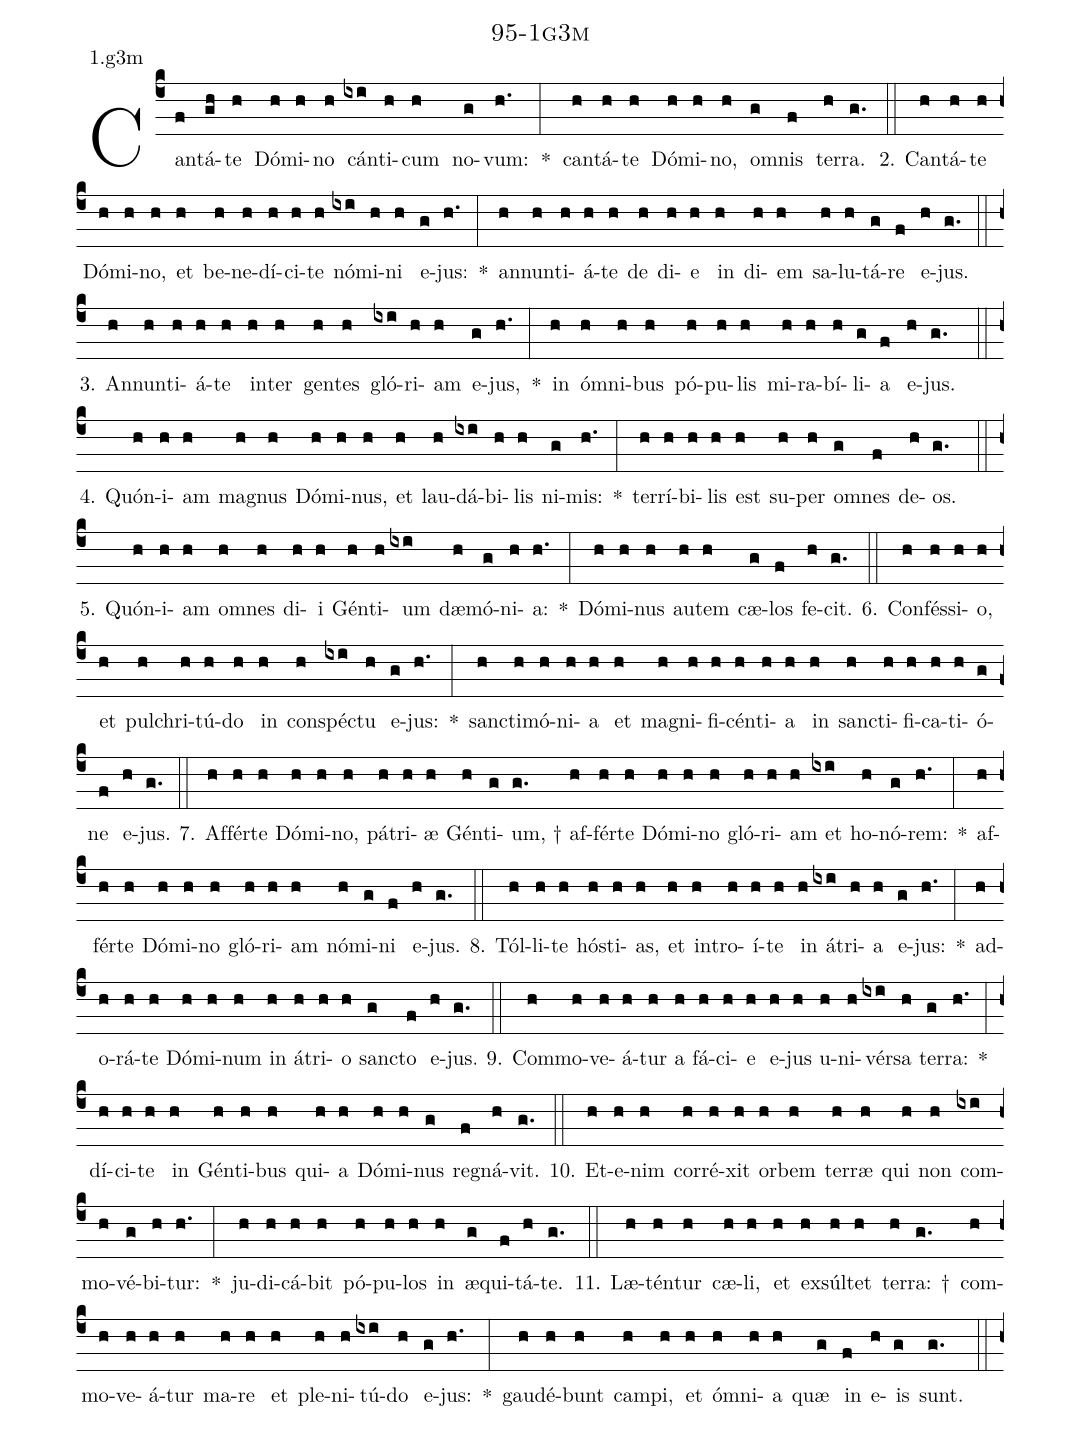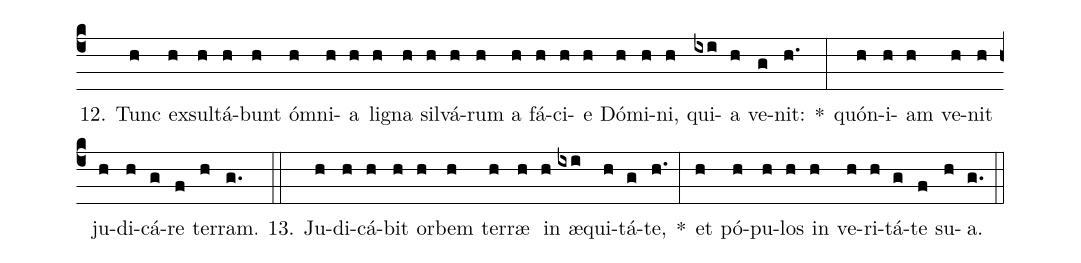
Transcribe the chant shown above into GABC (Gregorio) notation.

name: 95-1g3m;
annotation: 1.g3m;
%%
(c4)Can(f)tá(gh)te(h) Dó(h)mi(h)no(h) cán(ixi)ti(h)cum(h) no(g)vum:(h.) *(:) can(h)tá(h)te(h) Dó(h)mi(h)no,(h) om(g)nis(f) ter(h)ra.(g.) (::)
2. Can(h)tá(h)te(h) Dó(h)mi(h)no,(h) et(h) be(h)ne(h)dí(h)ci(h)te(h) nó(ixi)mi(h)ni(h) e(g)jus:(h.) *(:) an(h)nun(h)ti(h)á(h)te(h) de(h) di(h)e(h) in(h) di(h)em(h) sa(h)lu(h)tá(g)re(f) e(h)jus.(g.) (::)
3. An(h)nun(h)ti(h)á(h)te(h) in(h)ter(h) gen(h)tes(h) gló(ixi)ri(h)am(h) e(g)jus,(h.) *(:) in(h) óm(h)ni(h)bus(h) pó(h)pu(h)lis(h) mi(h)ra(h)bí(h)li(g)a(f) e(h)jus.(g.) (::)
4. Quón(h)i(h)am(h) ma(h)gnus(h) Dó(h)mi(h)nus,(h) et(h) lau(h)dá(ixi)bi(h)lis(h) ni(g)mis:(h.) *(:) ter(h)rí(h)bi(h)lis(h) est(h) su(h)per(h) om(g)nes(f) de(h)os.(g.) (::)
5. Quón(h)i(h)am(h) om(h)nes(h) di(h)i(h) Gén(h)ti(h)um(ixi) dæ(h)mó(g)ni(h)a:(h.) *(:) Dó(h)mi(h)nus(h) au(h)tem(h) cæ(g)los(f) fe(h)cit.(g.) (::)
6. Con(h)fés(h)si(h)o,(h) et(h) pul(h)chri(h)tú(h)do(h) in(h) con(h)spéc(ixi)tu(h) e(g)jus:(h.) *(:) sanc(h)ti(h)mó(h)ni(h)a(h) et(h) ma(h)gni(h)fi(h)cén(h)ti(h)a(h) in(h) sanc(h)ti(h)fi(h)ca(h)ti(h)ó(g)ne(f) e(h)jus.(g.) (::)
7. Af(h)fér(h)te(h) Dó(h)mi(h)no,(h) pá(h)tri(h)æ(h) Gén(h)ti(g)um, †(g.) af(h)fér(h)te(h) Dó(h)mi(h)no(h) gló(h)ri(h)am(h) et(ixi) ho(h)nó(g)rem:(h.) *(:) af(h)fér(h)te(h) Dó(h)mi(h)no(h) gló(h)ri(h)am(h) nó(h)mi(g)ni(f) e(h)jus.(g.) (::)
8. Tól(h)li(h)te(h) hós(h)ti(h)as,(h) et(h) in(h)tro(h)í(h)te(h) in(h) á(ixi)tri(h)a(h) e(g)jus:(h.) *(:) ad(h)o(h)rá(h)te(h) Dó(h)mi(h)num(h) in(h) á(h)tri(h)o(h) sanc(g)to(f) e(h)jus.(g.) (::)
9. Com(h)mo(h)ve(h)á(h)tur(h) a(h) fá(h)ci(h)e(h) e(h)jus(h) u(h)ni(h)vér(ixi)sa(h) ter(g)ra:(h.) *(:) dí(h)ci(h)te(h) in(h) Gén(h)ti(h)bus(h) qui(h)a(h) Dó(h)mi(h)nus(g) re(f)gná(h)vit.(g.) (::)
10. Et(h)e(h)nim(h) cor(h)ré(h)xit(h) or(h)bem(h) ter(h)ræ(h) qui(h) non(h) com(ixi)mo(h)vé(g)bi(h)tur:(h.) *(:) ju(h)di(h)cá(h)bit(h) pó(h)pu(h)los(h) in(h) æ(g)qui(f)tá(h)te.(g.) (::)
11. Læ(h)tén(h)tur(h) cæ(h)li,(h) et(h) ex(h)súl(h)tet(h) ter(h)ra: †(g.) com(h)mo(h)ve(h)á(h)tur(h) ma(h)re(h) et(h) ple(h)ni(h)tú(ixi)do(h) e(g)jus:(h.) *(:) gau(h)dé(h)bunt(h) cam(h)pi,(h) et(h) óm(h)ni(h)a(h) quæ(g) in(f) e(h)is(g) sunt.(g.) (::)
12. Tunc(h) ex(h)sul(h)tá(h)bunt(h) óm(h)ni(h)a(h) li(h)gna(h) sil(h)vá(h)rum(h) a(h) fá(h)ci(h)e(h) Dó(h)mi(h)ni,(h) qui(ixi)a(h) ve(g)nit:(h.) *(:) quón(h)i(h)am(h) ve(h)nit(h) ju(h)di(h)cá(g)re(f) ter(h)ram.(g.) (::)
13. Ju(h)di(h)cá(h)bit(h) or(h)bem(h) ter(h)ræ(h) in(h) æ(ixi)qui(h)tá(g)te,(h.) *(:) et(h) pó(h)pu(h)los(h) in(h) ve(h)ri(h)tá(g)te(f) su(h)a.(g.) (::)
